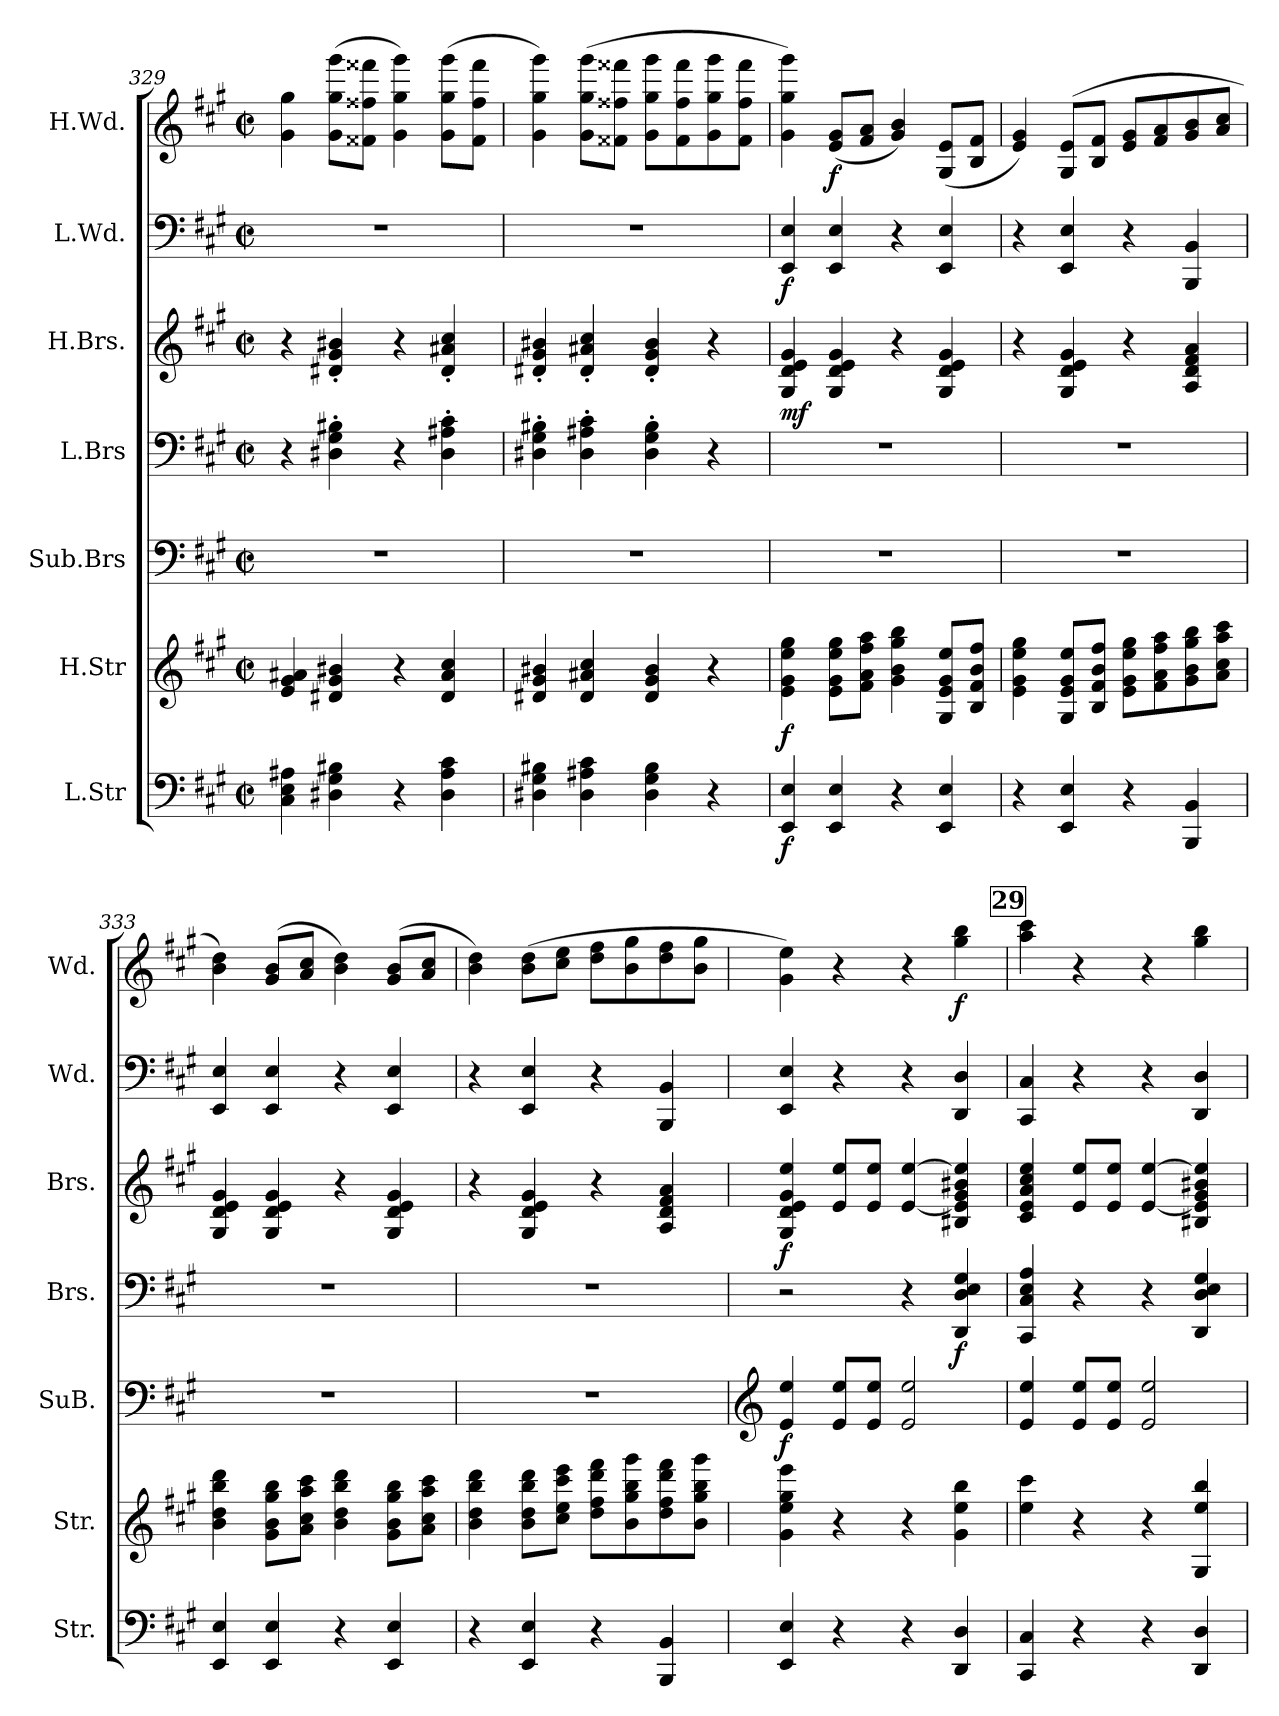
**kern	**dynam	**kern	**dynam	**kern	**dynam	**kern	**dynam	**kern	**dynam	**kern	**dynam	**kern	**dynam
*part7	*part7	*part6	*part6	*part5	*part5	*part4	*part4	*part3	*part3	*part2	*part2	*part1	*part1
*staff7	*staff7	*staff6	*staff6	*staff5	*staff5	*staff4	*staff4	*staff3	*staff3	*staff2	*staff2	*staff1	*staff1
*I"L.Str	*	*I"H.Str	*	*I"Sub.Brs	*	*I"L.Brs	*	*I"H.Brs.	*	*I"L.Wd.	*	*I"H.Wd.	*
*I'Str.	*	*I'Str.	*	*I'SuB.	*	*I'Brs.	*	*I'Brs.	*	*I'Wd.	*	*I'Wd.	*
*clefF4	*	*clefG2	*	*clefF4	*	*clefF4	*	*clefG2	*	*clefF4	*	*clefG2	*
*k[f#c#g#]	*	*k[f#c#g#]	*	*k[f#c#g#]	*	*k[f#c#g#]	*	*k[f#c#g#]	*	*k[f#c#g#]	*	*k[f#c#g#]	*
*M2/2	*	*M2/2	*	*M2/2	*	*M2/2	*	*M2/2	*	*M2/2	*	*M2/2	*
*met(c|)	*	*met(c|)	*	*met(c|)	*	*met(c|)	*	*met(c|)	*	*met(c|)	*	*met(c|)	*
=329	=329	=329	=329	=329	=329	=329	=329	=329	=329	=329	=329	=329	=329
4C#\ 4E\ 4A#X\	.	4e/ 4g#/ 4a#X/	.	1r	.	4r	.	4r	.	1r	.	4g#\ 4gg#\	.
4D#X\ 4G#\ 4B#X\	.	4d#X/ 4g#/ 4b#X/	.	.	.	4D#X\' 4G#\' 4B#X\'	.	4d#X/' 4g#/' 4b#X/'	.	.	.	(8g#\ 8gg#\ 8ggg#\L	.
.	.	.	.	.	.	.	.	.	.	.	.	8f##X\ 8ff##X\ 8fff##X\J	.
4r	.	4r	.	.	.	4r	.	4r	.	.	.	4g#\ 4gg#\ 4ggg#\)	.
4D#\ 4A#\ 4c#\	.	4d#/ 4a#/ 4cc#/	.	.	.	4D#\' 4A#X\' 4c#\'	.	4d#/' 4a#X/' 4cc#/'	.	.	.	(8g#\ 8gg#\ 8ggg#\L	.
.	.	.	.	.	.	.	.	.	.	.	.	8f##\ 8ff##\ 8fff##\J	.
!!LO:LB:g=z
=330	=330	=330	=330	=330	=330	=330	=330	=330	=330	=330	=330	=330	=330
4D#X\ 4G#\ 4B#X\	.	4d#X/ 4g#/ 4b#X/	.	1r	.	4D#X\' 4G#\' 4B#X\'	.	4d#X/' 4g#/' 4b#X/'	.	1r	.	4g#\ 4gg#\ 4ggg#\)	.
4D#\ 4A#X\ 4c#\	.	4d#/ 4a#X/ 4cc#/	.	.	.	4D#\' 4A#X\' 4c#\'	.	4d#/' 4a#X/' 4cc#/'	.	.	.	(8g#\ 8gg#\ 8ggg#\L	.
.	.	.	.	.	.	.	.	.	.	.	.	8f##X\ 8ff##X\ 8fff##X\J	.
4D#\ 4G#\ 4B#\	.	4d#/ 4g#/ 4b#/	.	.	.	4D#\' 4G#\' 4B#\'	.	4d#/' 4g#/' 4b#/'	.	.	.	8g#\ 8gg#\ 8ggg#\L	.
.	.	.	.	.	.	.	.	.	.	.	.	8f##\ 8ff##\ 8fff##\	.
4r	.	4r	.	.	.	4r	.	4r	.	.	.	8g#\ 8gg#\ 8ggg#\	.
.	.	.	.	.	.	.	.	.	.	.	.	8f##\ 8ff##\ 8fff##\J	.
=331	=331	=331	=331	=331	=331	=331	=331	=331	=331	=331	=331	=331	=331
!	!LO:DY:b	!	!LO:DY:b	!	!	!	!	!	!LO:DY:b	!	!LO:DY:b	!	!
4EE/ 4E/	f	4e\ 4g#\ 4ee\ 4gg#\	f	1r	.	1r	.	4G#/ 4d/ 4e/ 4g#/	mf	4EE/ 4E/	f	4g#\ 4gg#\ 4ggg#\)	.
!	!	!	!	!	!	!	!	!	!	!	!	!	!LO:DY:b
4EE/ 4E/	.	8e\ 8g#\ 8ee\ 8gg#\L	.	.	.	.	.	4G#/ 4d/ 4e/ 4g#/	.	4EE/ 4E/	.	(8e/ 8g#/L	f
.	.	8f#\ 8a\ 8ff#\ 8aa\J	.	.	.	.	.	.	.	.	.	8f#/ 8a/J	.
4r	.	4g#\ 4b\ 4gg#\ 4bb\	.	.	.	.	.	4r	.	4r	.	4g#/ 4b/)	.
4EE/ 4E/	.	8G#/ 8e/ 8g#/ 8ee/L	.	.	.	.	.	4G#/ 4d/ 4e/ 4g#/	.	4EE/ 4E/	.	(8G#/ 8e/L	.
.	.	8B/ 8f#/ 8b/ 8ff#/J	.	.	.	.	.	.	.	.	.	8B/ 8f#/J	.
=332	=332	=332	=332	=332	=332	=332	=332	=332	=332	=332	=332	=332	=332
4r	.	4e\ 4g#\ 4ee\ 4gg#\	.	1r	.	1r	.	4r	.	4r	.	4e/ 4g#/)	.
4EE/ 4E/	.	8G#/ 8e/ 8g#/ 8ee/L	.	.	.	.	.	4G#/ 4d/ 4e/ 4g#/	.	4EE/ 4E/	.	(8G#/ 8e/L	.
.	.	8B/ 8f#/ 8b/ 8ff#/J	.	.	.	.	.	.	.	.	.	8B/ 8f#/J	.
4r	.	8e\ 8g#\ 8ee\ 8gg#\L	.	.	.	.	.	4r	.	4r	.	8e/ 8g#/L	.
.	.	8f#\ 8a\ 8ff#\ 8aa\	.	.	.	.	.	.	.	.	.	8f#/ 8a/	.
4BBB/ 4BB/	.	8g#\ 8b\ 8gg#\ 8bb\	.	.	.	.	.	4A/ 4d/ 4f#/ 4a/	.	4BBB/ 4BB/	.	8g#/ 8b/	.
.	.	8a\ 8cc#\ 8aa\ 8ccc#\J	.	.	.	.	.	.	.	.	.	8a/ 8cc#/J	.
=333	=333	=333	=333	=333	=333	=333	=333	=333	=333	=333	=333	=333	=333
4EE/ 4E/	.	4b\ 4dd\ 4bb\ 4ddd\	.	1r	.	1r	.	4G#/ 4d/ 4e/ 4g#/	.	4EE/ 4E/	.	4b\ 4dd\)	.
4EE/ 4E/	.	8g#\ 8b\ 8gg#\ 8bb\L	.	.	.	.	.	4G#/ 4d/ 4e/ 4g#/	.	4EE/ 4E/	.	(8g#/ 8b/L	.
.	.	8a\ 8cc#\ 8aa\ 8ccc#\J	.	.	.	.	.	.	.	.	.	8a/ 8cc#/J	.
4r	.	4b\ 4dd\ 4bb\ 4ddd\	.	.	.	.	.	4r	.	4r	.	4b\ 4dd\)	.
4EE/ 4E/	.	8g#\ 8b\ 8gg#\ 8bb\L	.	.	.	.	.	4G#/ 4d/ 4e/ 4g#/	.	4EE/ 4E/	.	(8g#/ 8b/L	.
.	.	8a\ 8cc#\ 8aa\ 8ccc#\J	.	.	.	.	.	.	.	.	.	8a/ 8cc#/J	.
!!LO:PB:g=z
=334	=334	=334	=334	=334	=334	=334	=334	=334	=334	=334	=334	=334	=334
4r	.	4b\ 4dd\ 4bb\ 4ddd\	.	1r	.	1r	.	4r	.	4r	.	4b\ 4dd\)	.
4EE/ 4E/	.	8b\ 8dd\ 8bb\ 8ddd\L	.	.	.	.	.	4G#/ 4d/ 4e/ 4g#/	.	4EE/ 4E/	.	(8b\ 8dd\L	.
.	.	8cc#\ 8ee\ 8ccc#\ 8eee\J	.	.	.	.	.	.	.	.	.	8cc#\ 8ee\J	.
4r	.	8dd\ 8ff#\ 8ddd\ 8fff#\L	.	.	.	.	.	4r	.	4r	.	8dd\ 8ff#\L	.
.	.	8b\ 8gg#\ 8bb\ 8ggg#\	.	.	.	.	.	.	.	.	.	8b\ 8gg#\	.
4BBB/ 4BB/	.	8dd\ 8ff#\ 8ddd\ 8fff#\	.	.	.	.	.	4A/ 4d/ 4f#/ 4a/	.	4BBB/ 4BB/	.	8dd\ 8ff#\	.
.	.	8b\ 8gg#\ 8bb\ 8ggg#\J	.	.	.	.	.	.	.	.	.	8b\ 8gg#\J	.
=335	=335	=335	=335	=335	=335	=335	=335	=335	=335	=335	=335	=335	=335
*	*	*	*	*clefG2	*	*	*	*	*	*	*	*	*
!	!	!	!	!	!LO:DY:b	!	!	!	!LO:DY:b	!	!	!	!
4EE/ 4E/	.	4g#\ 4ee\ 4gg#\ 4eee\	.	4e/ 4ee/	f	2r	.	4G#/ 4d/ 4e/ 4g#/ 4ee/	f	4EE/ 4E/	.	4g#\ 4ee\)	.
4r	.	4r	.	8e/ 8ee/L	.	.	.	8e/ 8ee/L	.	4r	.	4r	.
.	.	.	.	8e/ 8ee/J	.	.	.	8e/ 8ee/J	.	.	.	.	.
4r	.	4r	.	2e/ 2ee/	.	4r	.	[4e/ [4ee/	.	4r	.	4r	.
!	!	!	!	!	!	!	!LO:DY:b	!	!	!	!	!	!LO:DY:b
4DD/ 4D/	.	4g#\ 4ee\ 4bb\	.	.	.	4DD/ 4D/ 4E/ 4G#/	f	4B#X/ 4e/] 4g#/ 4b#X/ 4ee/]	.	4DD/ 4D/	.	4gg#\ 4bb\	f
!!LO:REH:place=s1:a:B:fs=14:t=29
=336	=336	=336	=336	=336	=336	=336	=336	=336	=336	=336	=336	=336	=336
4CC#/ 4C#/	.	4ee\ 4ccc#\	.	4e/ 4ee/	.	4CC#/ 4C#/ 4E/ 4A/	.	4c#/ 4e/ 4a/ 4cc#/ 4ee/	.	4CC#/ 4C#/	.	4aa\ 4ccc#\	.
4r	.	4r	.	8e/ 8ee/L	.	4r	.	8e/ 8ee/L	.	4r	.	4r	.
.	.	.	.	8e/ 8ee/J	.	.	.	8e/ 8ee/J	.	.	.	.	.
4r	.	4r	.	2e/ 2ee/	.	4r	.	[4e/ [4ee/	.	4r	.	4r	.
4DD/ 4D/	.	4G#/ 4ee/ 4bb/	.	.	.	4DD/ 4D/ 4E/ 4G#/	.	4B#X/ 4e/] 4g#/ 4b#X/ 4ee/]	.	4DD/ 4D/	.	4gg#\ 4bb\	.
=	=	=	=	=	=	=	=	=	=	=	=	=	=
*-	*-	*-	*-	*-	*-	*-	*-	*-	*-	*-	*-	*-	*-
